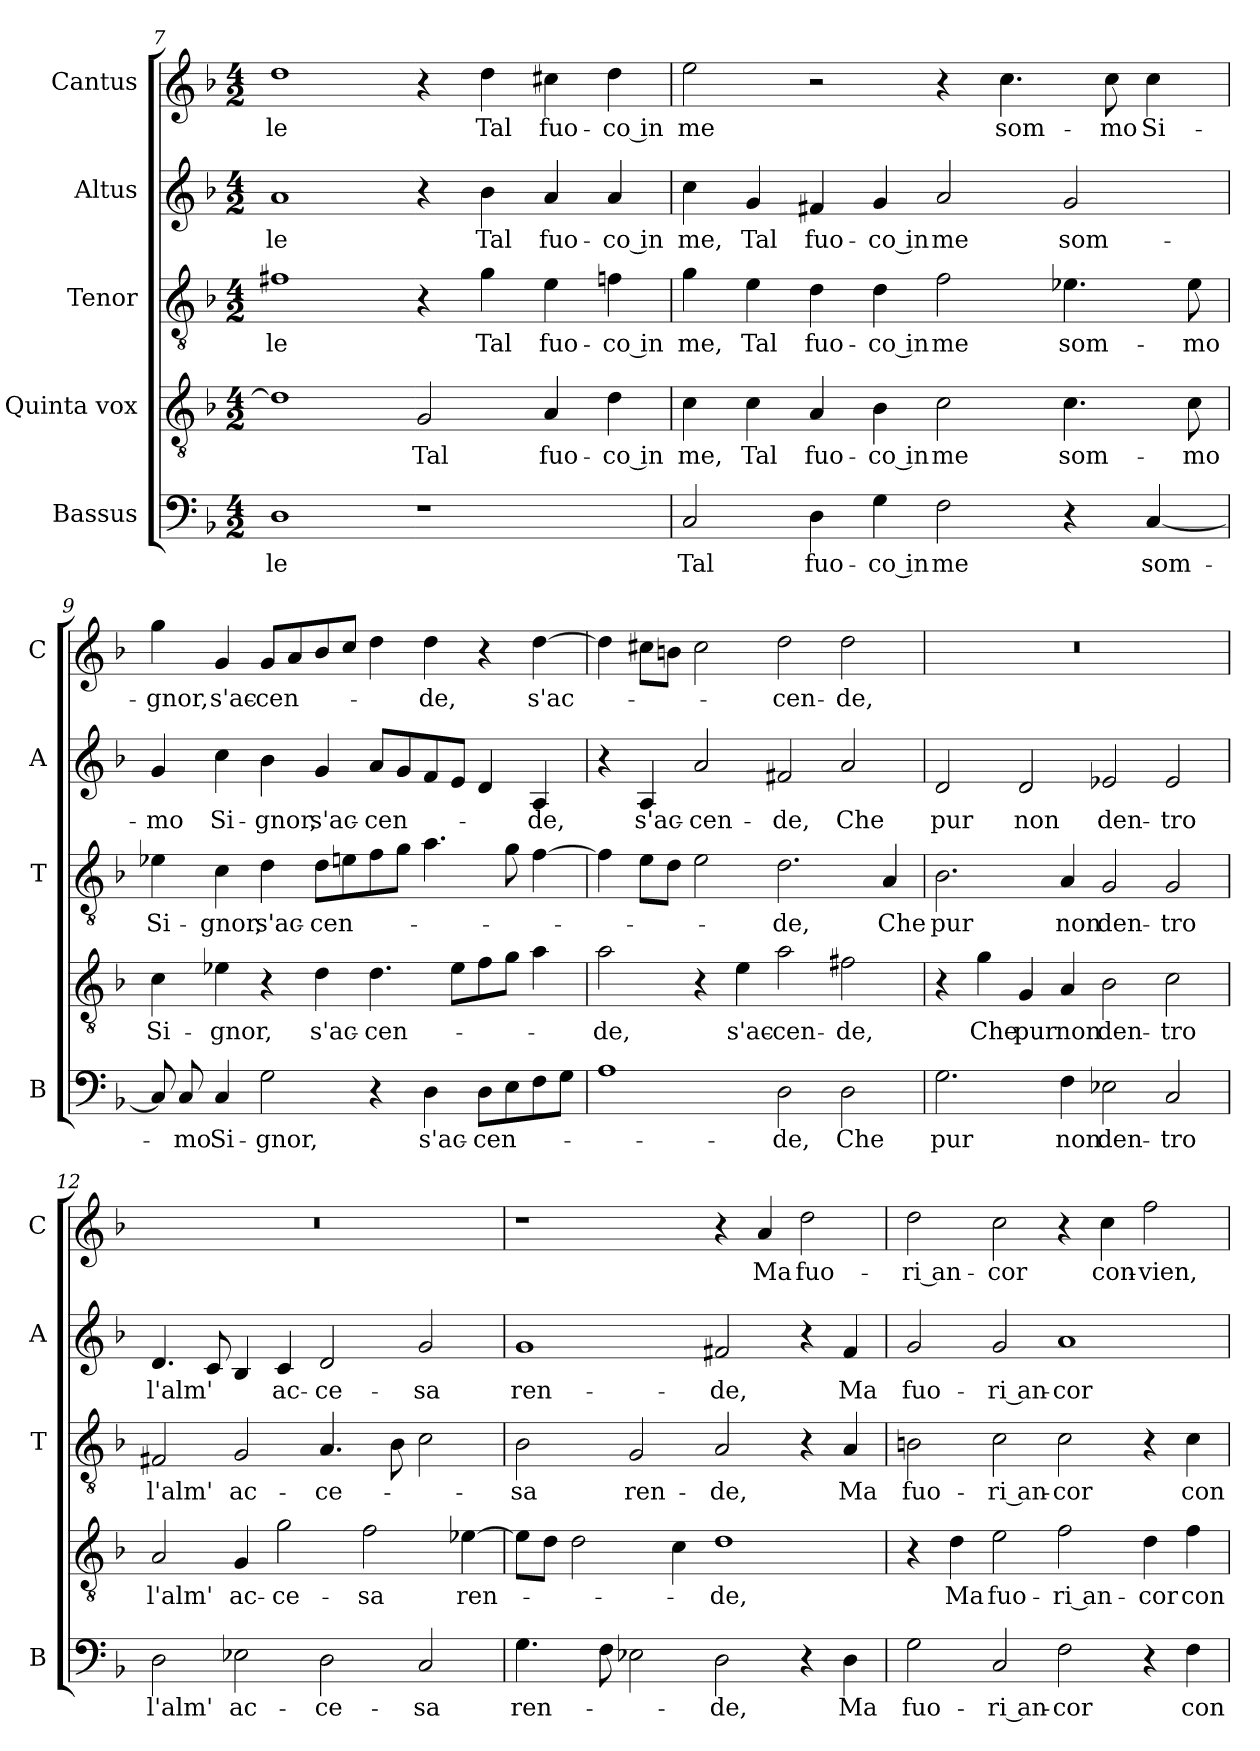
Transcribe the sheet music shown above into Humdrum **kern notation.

**kern	**text	**kern	**text	**kern	**text	**kern	**text	**kern	**text
*part5	*part5	*part4	*part4	*part3	*part3	*part2	*part2	*part1	*part1
*staff5	*staff5	*staff4	*staff4	*staff3	*staff3	*staff2	*staff2	*staff1	*staff1
*I"Bassus	*	*I"Quinta vox	*	*I"Tenor	*	*I"Altus	*	*I"Cantus	*
*I'B	*	*	*	*I'T	*	*I'A	*	*I'C	*
*clefF4	*	*clefGv2	*	*clefGv2	*	*clefG2	*	*clefG2	*
*k[b-]	*	*k[b-]	*	*k[b-]	*	*k[b-]	*	*k[b-]	*
*F:	*	*F:	*	*F:	*	*F:	*	*F:	*
*M4/2	*	*M4/2	*	*M4/2	*	*M4/2	*	*M4/2	*
=7	=7	=7	=7	=7	=7	=7	=7	=7	=7
!	!LO:LY:b	!	!	!	!LO:LY:b	!	!LO:LY:b	!	!LO:LY:b
1D	-le	1d]	.	1f#X	-le	1a	-le	1dd	-le
!	!	!	!LO:LY:b	!	!	!	!	!	!
1r	.	2G/	Tal	4r	.	4r	.	4r	.
!	!	!	!	!	!LO:LY:b	!	!LO:LY:b	!	!LO:LY:b
.	.	.	.	4g\	Tal	4b-\	Tal	4dd\	Tal
!	!	!	!LO:LY:b	!	!LO:LY:b	!	!LO:LY:b	!	!LO:LY:b
.	.	4A/	fuo-	4e\	fuo-	4a/	fuo-	4cc#X\	fuo-
!	!	!	!LO:LY:b	!	!LO:LY:b	!	!LO:LY:b	!	!LO:LY:b
.	.	4d\	-co in	4fn\	-co in	4a/	-co in	4dd\	-co in
=8	=8	=8	=8	=8	=8	=8	=8	=8	=8
!	!LO:LY:b	!	!LO:LY:b	!	!LO:LY:b	!	!LO:LY:b	!	!LO:LY:b
2C/	Tal	4c\	me,	4g\	me,	4cc\	me,	2ee\	me
!	!	!	!LO:LY:b	!	!LO:LY:b	!	!LO:LY:b	!	!
.	.	4c\	Tal	4e\	Tal	4g/	Tal	.	.
!	!LO:LY:b	!	!LO:LY:b	!	!LO:LY:b	!	!LO:LY:b	!	!
4D\	fuo-	4A/	fuo-	4d\	fuo-	4f#X/	fuo-	2r	.
!	!LO:LY:b	!	!LO:LY:b	!	!LO:LY:b	!	!LO:LY:b	!	!
4G\	-co in	4B-\	-co in	4d\	-co in	4g/	-co in	.	.
!	!LO:LY:b	!	!LO:LY:b	!	!LO:LY:b	!	!LO:LY:b	!	!
2F\	me	2c\	me	2f\	me	2a/	me	4r	.
!	!	!	!	!	!	!	!	!	!LO:LY:b
.	.	.	.	.	.	.	.	4.cc\	som-
!	!	!	!LO:LY:b	!	!LO:LY:b	!	!LO:LY:b	!	!
4r	.	4.c\	som-	4.e-X\	som-	2g/	som-	.	.
!	!	!	!	!	!	!	!	!	!LO:LY:b
.	.	.	.	.	.	.	.	8cc\	-mo
!	!LO:LY:b	!	!	!	!	!	!	!	!LO:LY:b
[4C/	som-	.	.	.	.	.	.	4cc\	Si-
!	!	!	!LO:LY:b	!	!LO:LY:b	!	!	!	!
.	.	8c\	-mo	8e-\	-mo	.	.	.	.
!!LO:PB:g=z
=9	=9	=9	=9	=9	=9	=9	=9	=9	=9
!	!	!	!LO:LY:b	!	!LO:LY:b	!	!LO:LY:b	!	!LO:LY:b
8C/]	.	4c\	Si-	4e-X\	Si-	4g/	-mo	4gg\	-gnor,
!	!LO:LY:b	!	!	!	!	!	!	!	!
8C/	-mo	.	.	.	.	.	.	.	.
!	!LO:LY:b	!	!LO:LY:b	!	!LO:LY:b	!	!LO:LY:b	!	!LO:LY:b
4C/	Si-	4e-X\	-gnor,	4c\	-gnor,	4cc\	Si-	4g/	s'ac-
!	!LO:LY:b	!	!	!	!LO:LY:b	!	!LO:LY:b	!	!LO:LY:b
2G\	-gnor,	4r	.	4d\	s'ac-	4b-\	-gnor,	8g/L	-cen-
.	.	.	.	.	.	.	.	8a/	.
!	!	!	!LO:LY:b	!	!LO:LY:b	!	!LO:LY:b	!	!
.	.	4d\	s'ac-	8d\L	-cen-	4g/	s'ac-	8b-/	.
.	.	.	.	8en\	.	.	.	8cc/J	.
!	!	!	!LO:LY:b	!	!	!	!LO:LY:b	!	!
4r	.	4.d\	-cen-	8f\	.	8a/L	-cen-	4dd\	.
.	.	.	.	8g\J	.	8g/	.	.	.
!	!LO:LY:b	!	!	!	!	!	!	!	!LO:LY:b
4D\	s'ac-	.	.	4.a\	.	8f/	.	4dd\	-de,
.	.	8e-\L	.	.	.	8e/J	.	.	.
!	!LO:LY:b	!	!	!	!	!	!	!	!
8D\L	-cen-	8f\	.	.	.	4d/	.	4r	.
8E\	.	8g\J	.	8g\	.	.	.	.	.
!	!	!	!	!	!	!	!LO:LY:b	!	!LO:LY:b
8F\	.	4a\	.	[4f\	.	4A/	-de,	[4dd\	s'ac-
8G\J	.	.	.	.	.	.	.	.	.
=10	=10	=10	=10	=10	=10	=10	=10	=10	=10
!	!	!	!LO:LY:b	!	!	!	!	!	!
1A	.	2a\	-de,	4f\]	.	4r	.	4dd\]	.
!	!	!	!	!	!	!	!LO:LY:b	!	!
.	.	.	.	8e\L	.	4A/	s'ac-	8cc#X\L	.
.	.	.	.	8d\J	.	.	.	8bn\J	.
!	!	!	!	!	!	!	!LO:LY:b	!	!
.	.	4r	.	2e\	.	2a/	-cen-	2cc#\	.
!	!	!	!LO:LY:b	!	!	!	!	!	!
.	.	4e\	s'ac-	.	.	.	.	.	.
!	!LO:LY:b	!	!LO:LY:b	!	!LO:LY:b	!	!LO:LY:b	!	!LO:LY:b
2D\	-de,	2a\	-cen-	2.d\	-de,	2f#X/	-de,	2dd\	-cen-
!	!LO:LY:b	!	!LO:LY:b	!	!	!	!LO:LY:b	!	!LO:LY:b
2D\	Che	2f#X\	-de,	.	.	2a/	Che	2dd\	-de,
!	!	!	!	!	!LO:LY:b	!	!	!	!
.	.	.	.	4A/	Che	.	.	.	.
=11	=11	=11	=11	=11	=11	=11	=11	=11	=11
!	!LO:LY:b	!	!	!	!LO:LY:b	!	!LO:LY:b	!	!
2.G\	pur	4r	.	2.B-\	pur	2d/	pur	0r	.
!	!	!	!LO:LY:b	!	!	!	!	!	!
.	.	4g\	Che	.	.	.	.	.	.
!	!	!	!LO:LY:b	!	!	!	!LO:LY:b	!	!
.	.	4G/	pur	.	.	2d/	non	.	.
!	!LO:LY:b	!	!LO:LY:b	!	!LO:LY:b	!	!	!	!
4F\	non	4A/	non	4A/	non	.	.	.	.
!	!LO:LY:b	!	!LO:LY:b	!	!LO:LY:b	!	!LO:LY:b	!	!
2E-X\	den-	2B-\	den-	2G/	den-	2e-X/	den-	.	.
!	!LO:LY:b	!	!LO:LY:b	!	!LO:LY:b	!	!LO:LY:b	!	!
2C/	-tro	2c\	-tro	2G/	-tro	2e-/	-tro	.	.
!!LO:LB:g=z
=12	=12	=12	=12	=12	=12	=12	=12	=12	=12
!	!LO:LY:b	!	!LO:LY:b	!	!LO:LY:b	!	!LO:LY:b	!	!
2D\	l'alm'	2A/	l'alm'	2F#X/	l'alm'	4.d/	l'alm'	0r	.
.	.	.	.	.	.	8c/	.	.	.
!	!LO:LY:b	!	!LO:LY:b	!	!LO:LY:b	!	!	!	!
2E-X\	ac-	4G/	ac-	2G/	ac-	4B-/	.	.	.
!	!	!	!LO:LY:b	!	!	!	!LO:LY:b	!	!
.	.	2g\	-ce-	.	.	4c/	ac-	.	.
!	!LO:LY:b	!	!	!	!LO:LY:b	!	!LO:LY:b	!	!
2D\	-ce-	.	.	4.A/	-ce-	2d/	-ce-	.	.
!	!	!	!LO:LY:b	!	!	!	!	!	!
.	.	2f\	-sa	.	.	.	.	.	.
.	.	.	.	8B-\	.	.	.	.	.
!	!LO:LY:b	!	!	!	!	!	!LO:LY:b	!	!
2C/	-sa	.	.	2c\	.	2g/	-sa	.	.
!	!	!	!LO:LY:b	!	!	!	!	!	!
.	.	[4e-X\	ren-	.	.	.	.	.	.
=13	=13	=13	=13	=13	=13	=13	=13	=13	=13
!	!LO:LY:b	!	!	!	!LO:LY:b	!	!LO:LY:b	!	!
4.G\	ren-	8e-\L]	.	2B-\	-sa	1g	ren-	1r	.
.	.	8d\J	.	.	.	.	.	.	.
.	.	2d\	.	.	.	.	.	.	.
8F\	.	.	.	.	.	.	.	.	.
!	!	!	!	!	!LO:LY:b	!	!	!	!
2E-X\	.	.	.	2G/	ren-	.	.	.	.
.	.	4c\	.	.	.	.	.	.	.
!	!LO:LY:b	!	!LO:LY:b	!	!LO:LY:b	!	!LO:LY:b	!	!
2D\	-de,	1d	-de,	2A/	-de,	2f#X/	-de,	4r	.
!	!	!	!	!	!	!	!	!	!LO:LY:b
.	.	.	.	.	.	.	.	4a/	Ma
!	!	!	!	!	!	!	!	!	!LO:LY:b
4r	.	.	.	4r	.	4r	.	2dd\	fuo-
!	!LO:LY:b	!	!	!	!LO:LY:b	!	!LO:LY:b	!	!
4D\	Ma	.	.	4A/	Ma	4f#/	Ma	.	.
=14	=14	=14	=14	=14	=14	=14	=14	=14	=14
!	!LO:LY:b	!	!	!	!LO:LY:b	!	!LO:LY:b	!	!LO:LY:b
2G\	fuo-	4r	.	2Bn\	fuo-	2g/	fuo-	2dd\	-ri an-
!	!	!	!LO:LY:b	!	!	!	!	!	!
.	.	4d\	Ma	.	.	.	.	.	.
!	!LO:LY:b	!	!LO:LY:b	!	!LO:LY:b	!	!LO:LY:b	!	!LO:LY:b
2C/	-ri an-	2e\	fuo-	2c\	-ri an-	2g/	-ri an-	2cc\	-cor
!	!LO:LY:b	!	!LO:LY:b	!	!LO:LY:b	!	!LO:LY:b	!	!
2F\	-cor	2f\	-ri an-	2c\	-cor	1a	-cor	4r	.
!	!	!	!	!	!	!	!	!	!LO:LY:b
.	.	.	.	.	.	.	.	4cc\	con-
!	!	!	!LO:LY:b	!	!	!	!	!	!LO:LY:b
4r	.	4d\	-cor	4r	.	.	.	2ff\	-vien,
!	!LO:LY:b	!	!LO:LY:b	!	!LO:LY:b	!	!	!	!
4F\	con-	4f\	con-	4c\	con-	.	.	.	.
=	=	=	=	=	=	=	=	=	=
*-	*-	*-	*-	*-	*-	*-	*-	*-	*-
